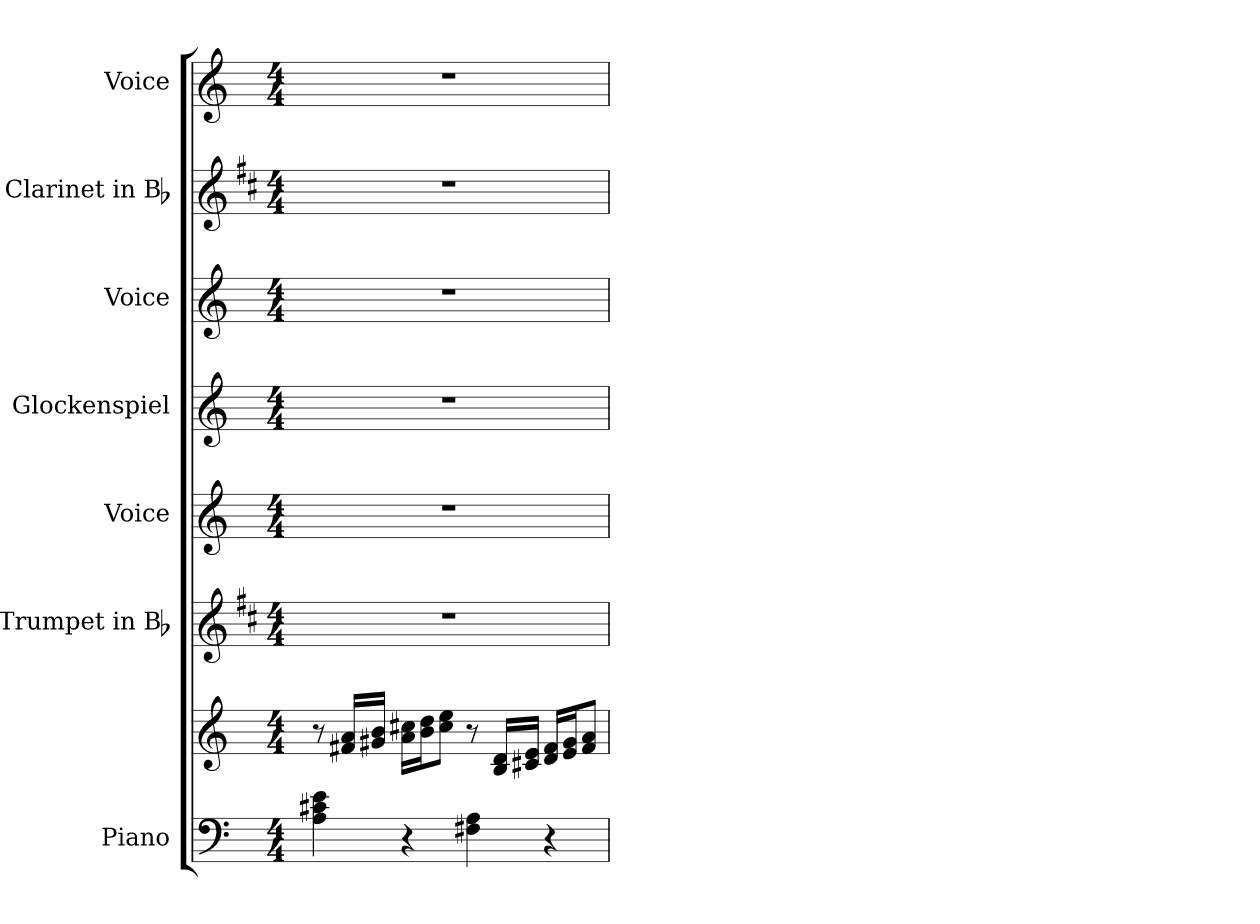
**kern	**kern	**kern	**kern	**kern	**kern	**kern	**kern
*part7	*part7	*part6	*part5	*part4	*part3	*part2	*part1
*staff8	*staff7	*staff6	*staff5	*staff4	*staff3	*staff2	*staff1
*I"Piano	*	*I"Trumpet in Bb	*I"Voice	*I"Glockenspiel	*I"Voice	*I"Clarinet in Bb	*I"Voice
*I'Pno.	*	*I'Tpt.	*I'Voice	*I'Glock.	*I'Voice	*I'Cl.	*I'Voice
!!LO:PB:g=z
*clefF4	*clefG2	*clefG2	*clefG2	*clefG2	*clefG2	*clefG2	*clefG2
*	*	*ITrd1c2	*	*ITrd-14c-24	*	*ITrd1c2	*
*k[]	*k[]	*k[]	*k[]	*k[]	*k[]	*k[]	*k[]
*C:	*C:	*C:	*C:	*C:	*C:	*C:	*C:
*M4/4	*M4/4	*M4/4	*M4/4	*M4/4	*M4/4	*M4/4	*M4/4
*MM96	*MM96	*MM96	*MM96	*MM96	*MM96	*MM96	*MM96
=1	=1	=1	=1	=1	=1	=1	=1
4Ai\ 4c#Xi 4ei	8r	1r	1r	1r	1r	1r	1r
.	16f#Xi/ 16aiLL	.	.	.	.	.	.
.	16g#Xi/ 16biJJ	.	.	.	.	.	.
4r	16ai\ 16cc#XiLL	.	.	.	.	.	.
.	16bi\ 16ddiJ	.	.	.	.	.	.
.	8cc#i\ 8eeiJ	.	.	.	.	.	.
4F#Xi\ 4Ai	8r	.	.	.	.	.	.
.	16Bi/ 16diLL	.	.	.	.	.	.
.	16c#Xi/ 16eiJJ	.	.	.	.	.	.
4r	16di/ 16f#iLL	.	.	.	.	.	.
.	16ei/ 16g#iJ	.	.	.	.	.	.
.	8f#i/ 8aiJ	.	.	.	.	.	.
=	=	=	=	=	=	=	=
*-	*-	*-	*-	*-	*-	*-	*-
